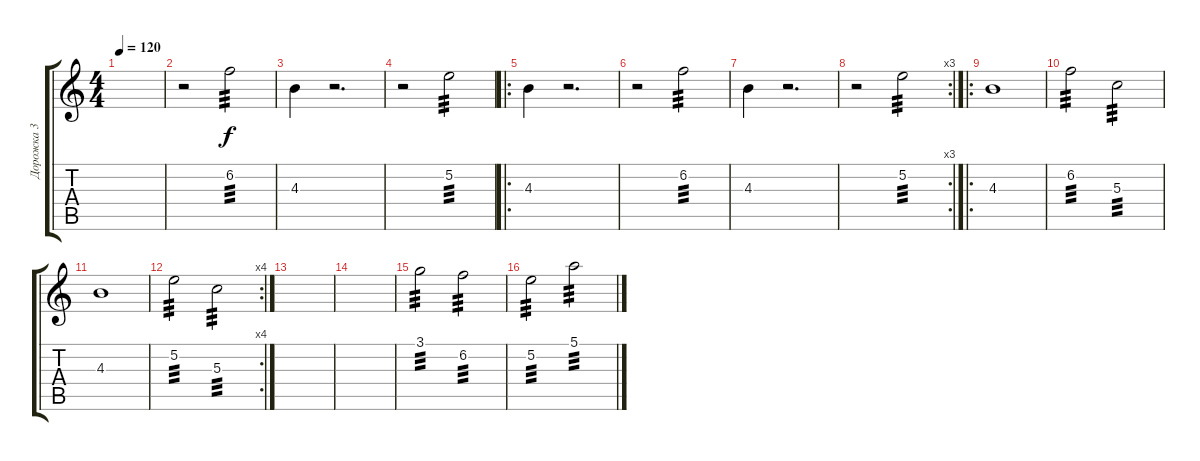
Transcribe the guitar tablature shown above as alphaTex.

\track ("Дорожка 3" "Дорожка 3") {instrument overdrivenguitar}
\staff {score tabs}
\tuning (E4 B3 G3 D3 A2 E2) {hide}
\ts (4 4)
\tempo 120
\clef g2
\ks c
|
r.2 6.2.2{tp 3} |
4.3.4 r.2{d} |
r.2 5.2.2{tp 3} |
\ro
4.3.4 r.2{d} |
r.2 6.2.2{tp 3} |
4.3.4 r.2{d} |
\rc 3
r.2 5.2.2{tp 3} |
\ro
4.3.1 |
6.2.2{tp 3} 5.3.2{tp 3} |
4.3.1 |
\rc 4
5.2.2{tp 3} 5.3.2{tp 3} |
|
|
3.1.2{tp 3} 6.2.2{tp 3} |
5.2.2{tp 3} 5.1.2{tp 3}
